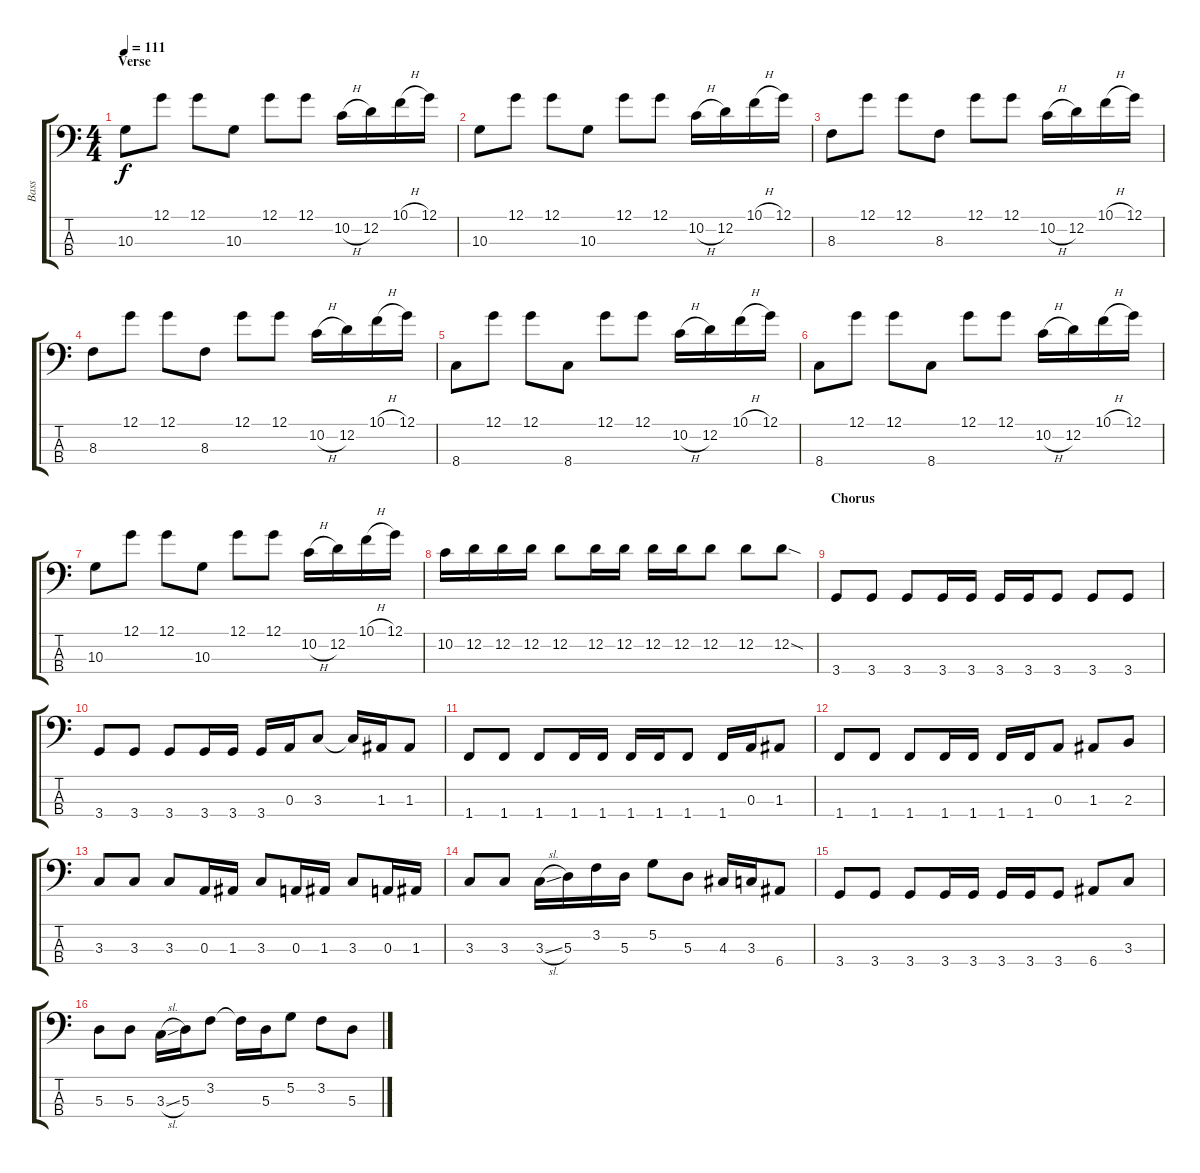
\track ("Bass" "Bass") {instrument electricbassfinger}
\staff {score tabs}
\tuning (G2 D2 A1 E1) {hide}
\ts (4 4)
\section ("" "Verse")
\tempo 111
\clef f4
\ks c
10.3.8{dy f} 12.1.8 12.1.8 10.3.8 12.1.8 12.1.8 10.2{h}.16 12.2.16 10.1{h}.16 12.1.16 |
10.3.8 12.1.8 12.1.8 10.3.8 12.1.8 12.1.8 10.2{h}.16 12.2.16 10.1{h}.16 12.1.16 |
8.3.8 12.1.8 12.1.8 8.3.8 12.1.8 12.1.8 10.2{h}.16 12.2.16 10.1{h}.16 12.1.16 |
8.3.8 12.1.8 12.1.8 8.3.8 12.1.8 12.1.8 10.2{h}.16 12.2.16 10.1{h}.16 12.1.16 |
8.4.8 12.1.8 12.1.8 8.4.8 12.1.8 12.1.8 10.2{h}.16 12.2.16 10.1{h}.16 12.1.16 |
8.4.8 12.1.8 12.1.8 8.4.8 12.1.8 12.1.8 10.2{h}.16 12.2.16 10.1{h}.16 12.1.16 |
10.3.8 12.1.8 12.1.8 10.3.8 12.1.8 12.1.8 10.2{h}.16 12.2.16 10.1{h}.16 12.1.16 |
10.2.16 12.2.16 12.2.16 12.2.16 12.2.8 12.2.16 12.2.16 12.2.16 12.2.16 12.2.8 12.2.8 12.2{sod}.8 |
\section ("" "Chorus")
3.4.8 3.4.8 3.4.8 3.4.16 3.4.16 3.4.16 3.4.16 3.4.8 3.4.8 3.4.8 |
3.4.8 3.4.8 3.4.8 3.4.16 3.4.16 3.4.16 0.3.16 3.3.8 3.3{t}.16 1.3.16 1.3.8 |
1.4.8 1.4.8 1.4.8 1.4.16 1.4.16 1.4.16 1.4.16 1.4.8 1.4.16 0.3.16 1.3.8 |
1.4.8 1.4.8 1.4.8 1.4.16 1.4.16 1.4.16 1.4.16 0.3.8 1.3.8 2.3.8 |
3.3.8 3.3.8 3.3.8 0.3.16 1.3.16 3.3.8 0.3.16 1.3.16 3.3.8 0.3.16 1.3.16 |
3.3.8 3.3.8 3.3{sl}.16 5.3.16 3.2.16 5.3.16 5.2.8 5.3.8 4.3.16 3.3.16 6.4.8 |
3.4.8 3.4.8 3.4.8 3.4.16 3.4.16 3.4.16 3.4.16 3.4.8 6.4.8 3.3.8 |
5.3.8 5.3.8 3.3{sl}.16 5.3.16 3.2.8 3.2{t}.16 5.3.16 5.2.8 3.2.8 5.3.8
